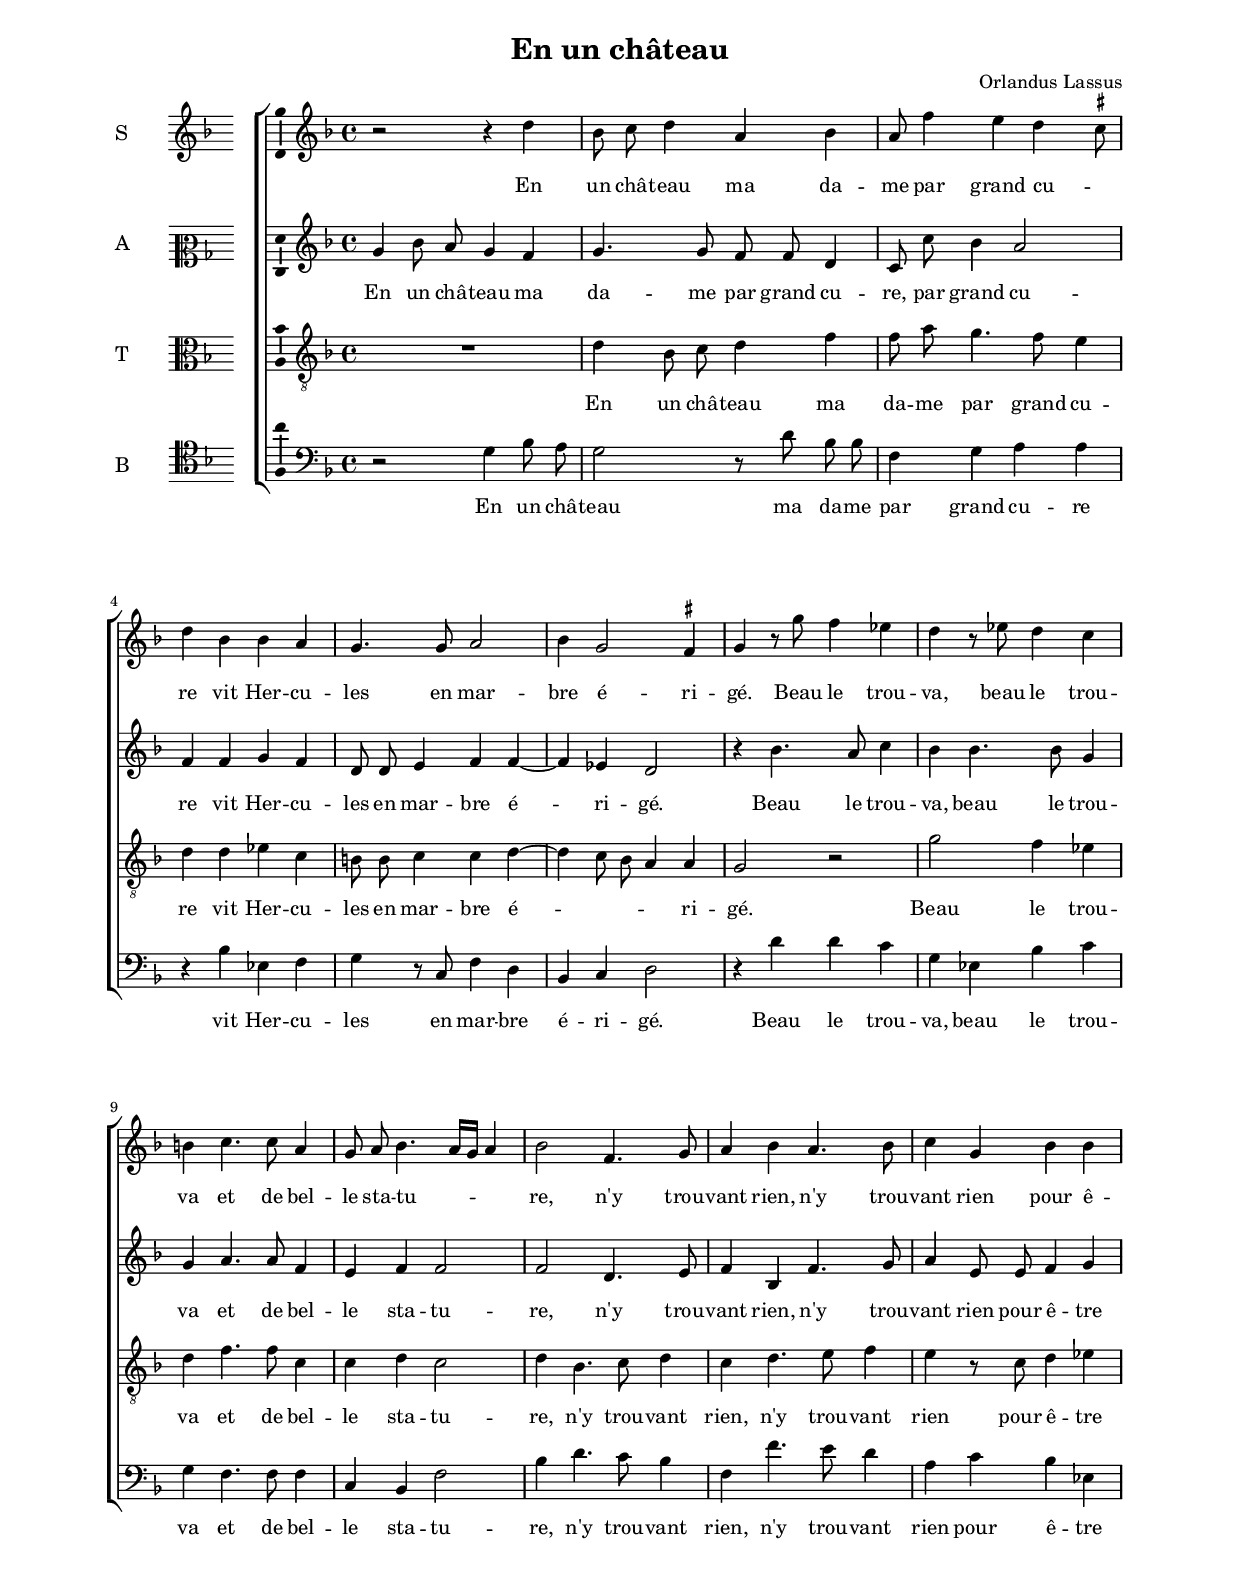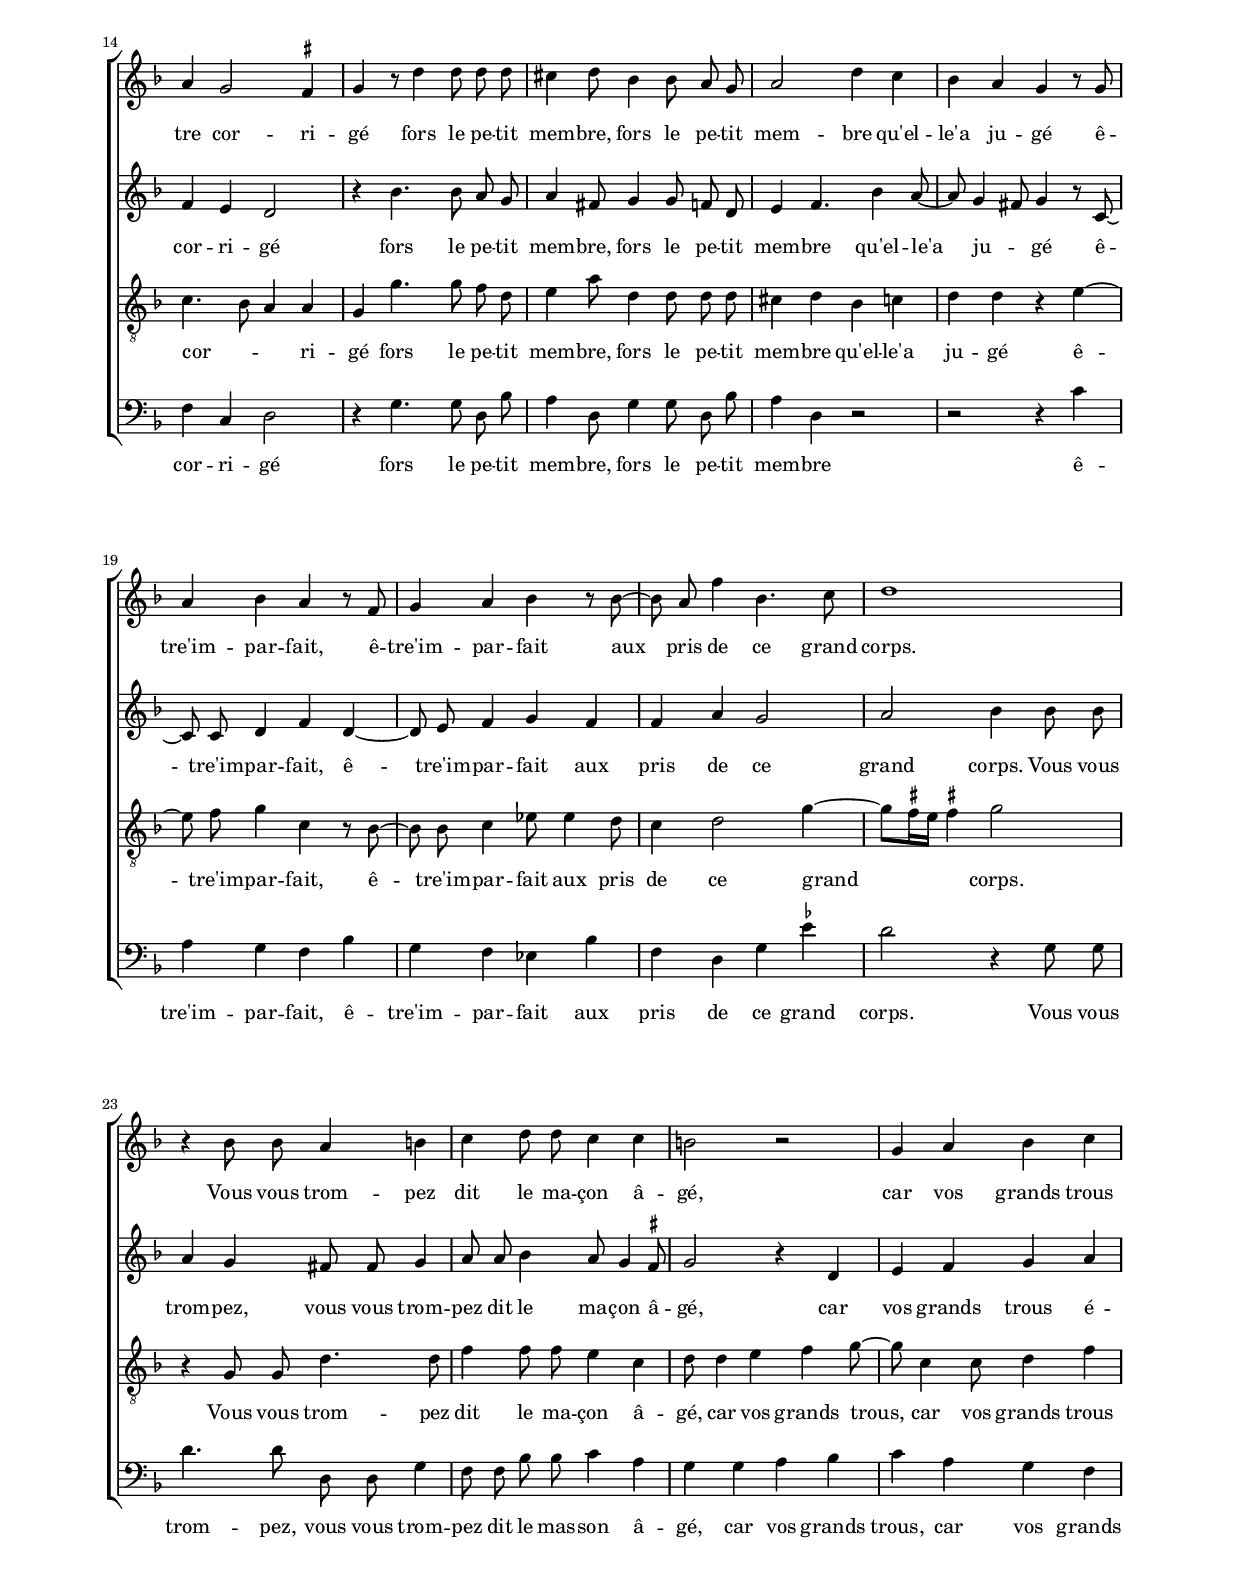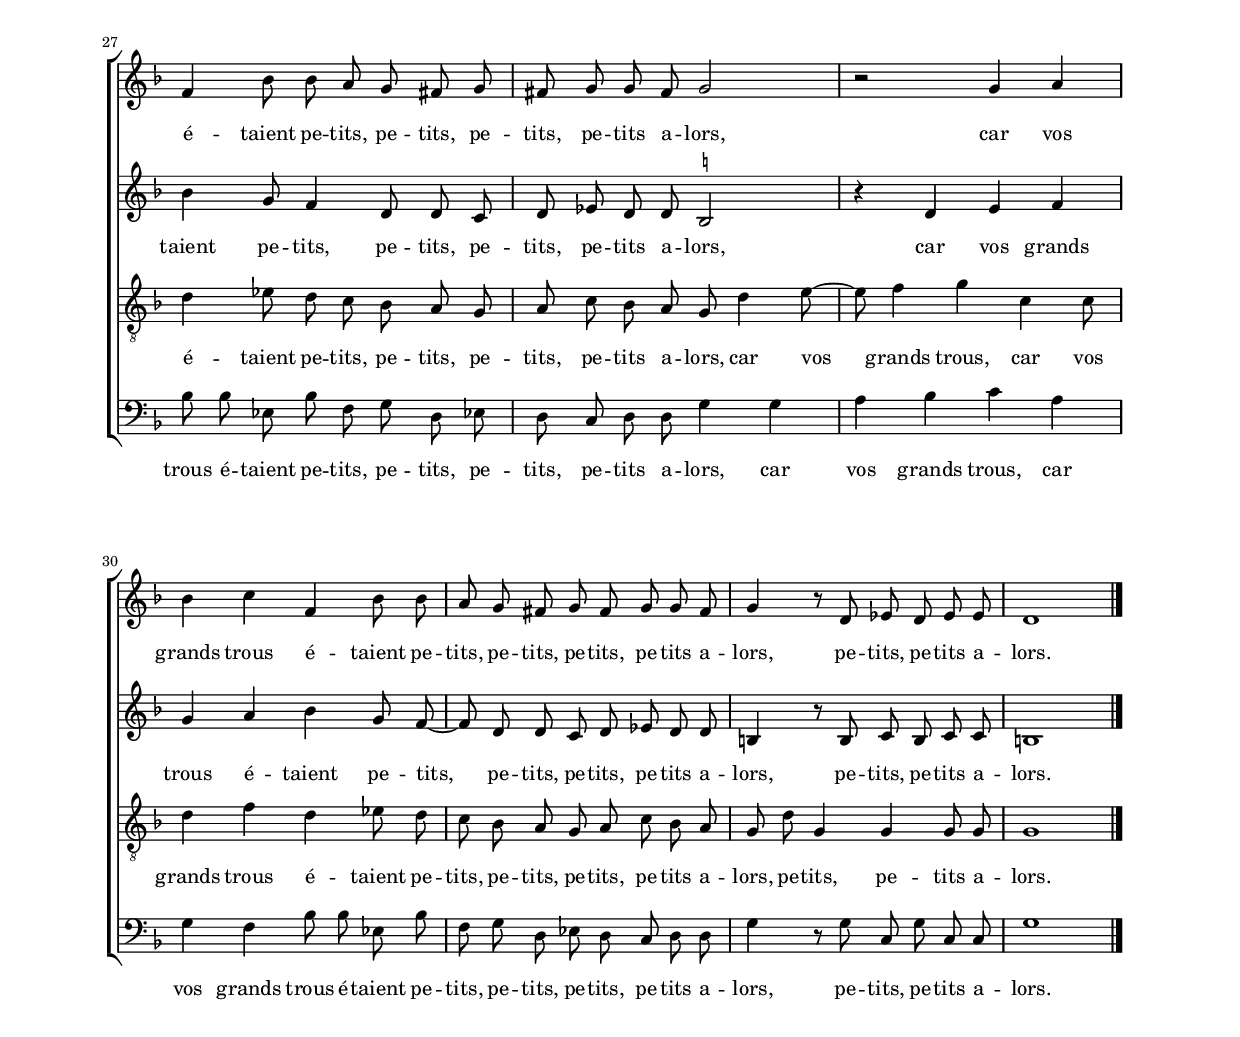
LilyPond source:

\header
{
  title="En un château"
  composer="Orlandus Lassus"
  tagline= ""
}

\version "2.24.3"
\include "deutsch.ly"
#(set-global-staff-size 16)
% #(set-default-paper-size "letter")
#(ly:set-option 'point-and-click #f)

	
global = {
	\key f \major
	\time 4/4
	\skip 1*33 \bar "|."
	}

	ficta = { \once \set suggestAccidentals = ##t }
	
	forget = #(define-music-function (music) (ly:music?) #{
		\accidentalStyle forget
		$music
		\accidentalStyle default
		#})
	
	m = \melisma
	me = \melismaEnd


\paper
	{
	top-margin = 2 \cm
	bottom-margin = 2 \cm
	left-margin = 2 \cm
	right-margin = 2 \cm
	ragged-bottom = ##f
	ragged-last-bottom = ##t
	print-page-number = ##f
	system-system-spacing = #'((basic-distance . 20) (minimum-distance . 14) (padding . 8) (strechability . 150))
%	systems-per-page = 3
%	min-systems-per-page = 3
%	oddHeaderMarkup = \markup { \fill-line { \null \null \column \right-align { \fontsize #1 \fromproperty #'page:page-number-string \null } } }
%	evenHeaderMarkup = \markup { \column \right-align { \fontsize #1 \fromproperty #'page:page-number-string \null } }
	}


incipitcantus = \markup { \score {
	{
	\set Staff.instrumentName = \markup { \fontsize #1 "S" }
	\key f \major
	\clef violin
	s4 \bar ""
	}
	\layout  {
	raggedright = ##t
	indent = 1.5 \cm
	line-width = 2.6\cm
	\context { \Staff \remove Time_signature_engraver }
	\override Staff.Clef.Y-extent = #'(0 . 0)
	}} \hspace #1 }
	
      
incipitaltus = \markup { \score {
	{
	\set Staff.instrumentName = \markup { \fontsize #1 "A" }
	\key f \major
	\clef mezzosoprano
	s4 \bar ""
	}
	\layout  {
	raggedright = ##t
	indent = 1.5 \cm
	line-width = 2.6\cm
	\context { \Staff \remove Time_signature_engraver }
	\override Staff.Clef.Y-extent = #'(0 . 0)
	}} \hspace #1 }


incipittenor = \markup { \score {
	{
	\set Staff.instrumentName = \markup { \fontsize #1 "T" }
	\key f \major
	\clef alto
	s4 \bar ""
	}
	\layout  {
	raggedright = ##t
	indent = 1.5 \cm
	line-width = 2.6\cm
	\context { \Staff \remove Time_signature_engraver }
	\override Staff.Clef.Y-extent = #'(0 . 0)
	}} \hspace #1 }


incipitbassus = \markup { \score {
	{
	\set Staff.instrumentName = \markup { \fontsize #1 "B" }
	\key f \major
	\clef tenor
	s4 \bar ""
	}
	\layout  {
	raggedright = ##t
	indent = 1.5 \cm
	line-width = 2.6\cm
	\context { \Staff \remove Time_signature_engraver }
	\override Staff.Clef.Y-extent = #'(0 . 0)
	}} \hspace #1 }


cantus =  \relative c''
	{
	\autoBeamOff
	r2 r4 d
	b8 c d4 a b
	a8 f'4 e d \m \ficta cis8 \me
	d4 b b a
%5
	g4. g8 a2 |
	b4 g2 \ficta fis4
	g4 r8 g' f4 es
	d4 r8 es d4 c
	h4 c4. c8 a4
%10
	g8 a b4. \m a16[ g] a4 \me |
	b2 f4. g8
	a4 b a4. b8
	c4 g b b
	a4 g2 \ficta fis4
%15
	g4 r8 d'4 d8 d d |
	cis4 d8 b4 b8 a g
	a2 d4 c
	b4 a g r8 g
	a4 b a r8 f
%20
	g4 a b r8 b~ |
	b8 a f'4 b,4. c8
	d1
	r4 b8 b a4 h
	c4 d8 d c4 c
%25
	h2 r |
	g4 a b c
	f,4 b8 b a g fis g
	fis8 g g fis g2
	r2 g4 a
%30
	b4 c f, b8 b |
	a8 g fis g fis g g fis
	g4 r8 d es d es es
	d1 |
	}


altus =  \relative c'
	{
	\autoBeamOff
	g'4  b8 a g4 f
	g4. g8 f f d4
	c8 c' b4 a2
	f4 f g f
%5
	d8 d e4 f f~ |
	f4 es d2
	r4 b'4. a8 c4
	b4 b4. b8 g4
	g4 a4. a8 f4
%10
	e4 f f2 |
	f2 d4. e8
	f4 b, f'4. g8
	a4 e8 e f4 g
	f4 e d2
%15
	r4 b'4. b8 a g |
	a4 fis8 g4 g8 f d
	e4 f4. b4 a8~
	a8 g4 \m fis8 \me g4 r8 c,~
	c8 c d4 f d~
%20
	d8 e f4 g f |
	f4 a g2
	a2 b4 b8 b
	a4 g fis8 fis g4
	a8 a b4 a8 g4 \ficta fis8
%25
	g2 r4 d |
	e4 f g a
	b4 g8 f4 d8 d c
	d8 es d d \ficta h2
	r4 d e f
%30
	g4 a b g8 f~ |
	f8 d d c d es d d
	h4 r8 h c h c c
	h1 |
	}


tenor =  \relative c'
	{
	\autoBeamOff
	R1
	d4 b8 c d4 f
	f8 a g4. f8 e4
	d4 d es c
%5
	h8 h c4 c d~ |
	d4 \m c8 b a4 \me a
	g2 r
	g'2 f4 es
	d4 f4. f8 c4
%10
	c4 d c2 |
	d4 b4. c8 d4
	c4 d4. e8 f4
	e4 r8 c d4 es
	c4. \m b8 a4 \me a
%15
	g4 g'4. g8 f d |
	e4 a8 d,4 d8 d d
	cis4 d b c
	d4 d r e~
	e8 f g4 c, r8 b~
%20
	b8 b c4 es8 es4 d8 |
	c4 d2 g4~
	g8[ \m \ficta fis16 e] \ficta fis!4 \me g2
	r4 g,8 g d'4. d8
	f4 f8 f e4 c
%25
	d8 d4 e f g8~ |
	g8 c,4 c8 d4 f
	d4 es8 d c b a g
	a8 c b a g d'4 e8~
	e8 f4 g c, c8
%30
	d4 f d es8 d |
	c8 b a g a c b a
	g8 d' g,4 g g8 g
	g1 |
	}


bassus  =  \relative c
	{
	\autoBeamOff
	r2 g'4 b8 a
	g2 r8 d' b b
	f4 g a a
	r4 b es, f
%5
	g4 r8 c, f4 d |
	b4 c d2
	r4 d' d c
	g4 es b' c
	g4 f4. f8 f4
%10
	c4 b f'2 |
	b4 d4. c8 b4
	f4 f'4. e8 d4
	a4 c b es,
	f4 c d2
%15
	r4 g4. g8 d b' |
	a4 d,8 g4 g8 d b'
	a4 d, r2
	r2 r4 c'
	a4 g f b
%20
	g4 f es b' |
	f4 d g \ficta es'
	d2 r4 g,8 g
	d'4. d8 d, d g4
	f8 f b b c4 a
%25
	g4 g a b |
	c4 a g f
	b8 b es, b' f g d es!
	d8 c d d g4 g
	a4 b c a
%30
	g4 f b8 b es, b' |
	f8 g d es d c d d
	g4 r8 g c, g' c, c
	g'1 |
	}

lyricscantus = \lyricmode {
	En un châ -- teau ma da -- me par grand cu -- re
	vit Her -- cu -- les en mar -- bre é -- ri -- gé.
	Beau le trou -- va,
	beau le trou -- va et de bel -- le sta -- tu -- re,
	n'y trou -- vant rien,
	n'y trou -- vant rien pour ê -- tre cor -- ri -- gé
	fors le pe -- tit mem -- bre,
	fors le pe -- tit mem -- bre qu'el -- le'a ju -- gé
	ê -- tre'im -- par -- fait,
	ê -- tre'im -- par -- fait aux pris de ce grand corps.
	Vous vous trom -- pez dit le ma -- çon â -- gé,
	car vos grands trous é -- taient pe -- tits, pe -- tits, pe -- tits, pe -- tits a -- lors,
	car vos grands trous é -- taient pe -- tits, pe -- tits, pe -- tits, pe -- tits a -- lors,
	pe -- tits, pe -- tits a -- lors.
	}


lyricsaltus = \lyricmode {
	En un châ -- teau ma da -- me par grand cu -- re,
	par grand cu -- re
	vit Her -- cu -- les en mar -- bre é -- ri -- gé.
	Beau le trou -- va,
	beau le trou -- va et de bel -- le sta -- tu -- re,
	n'y trou -- vant rien,
	n'y trou -- vant rien pour ê -- tre cor -- ri -- gé
	fors le pe -- tit mem -- bre,
	fors le pe -- tit mem -- bre qu'el -- le'a ju -- gé
	ê -- tre'im -- par -- fait,
	ê -- tre'im -- par -- fait aux pris de ce grand corps.
	Vous vous trom -- pez,
	vous vous trom -- pez dit le ma -- çon â -- gé,
	car vos grands trous é -- taient pe -- tits, pe -- tits, pe -- tits, pe -- tits a -- lors,
	car vos grands trous é -- taient pe -- tits, pe -- tits, pe -- tits, pe -- tits a -- lors,
	pe -- tits, pe -- tits a -- lors.
	}


lyricstenor = \lyricmode {
	En un châ -- teau ma da -- me par grand cu -- re
	vit Her -- cu -- les en mar -- bre é -- ri -- gé.
	Beau le trou -- va et de bel -- le sta -- tu -- re,
	n'y trou -- vant rien,
	n'y trou -- vant rien pour ê -- tre cor -- ri -- gé
	fors le pe -- tit mem -- bre,
	fors le pe -- tit mem -- bre qu'el -- le'a ju -- gé
	ê -- tre'im -- par -- fait,
	ê -- tre'im -- par -- fait aux pris de ce grand corps.
	Vous vous trom -- pez dit le ma -- çon â -- gé,
	car vos grands trous,
	car vos grands trous é -- taient pe -- tits, pe -- tits, pe -- tits, pe -- tits a -- lors,
	car vos grands trous,
	car vos grands trous é -- taient pe -- tits, pe -- tits, pe -- tits, pe -- tits a -- lors,
	pe -- tits, pe -- tits a -- lors.
	}


lyricsbassus = \lyricmode {
	En un châ -- teau ma da -- me par grand cu -- re
	vit Her -- cu -- les en mar -- bre é -- ri -- gé.
	Beau le trou -- va,
	beau le trou -- va et de bel -- le sta -- tu -- re,
	n'y trou -- vant rien,
	n'y trou -- vant rien pour ê -- tre cor -- ri -- gé
	fors le pe -- tit mem -- bre,
	fors le pe -- tit mem -- bre
	ê -- tre'im -- par -- fait,
	ê -- tre'im -- par -- fait aux pris de ce grand corps.
	Vous vous trom -- pez,
	vous vous trom -- pez dit le mas -- son â -- gé,
	car vos grands trous,
	car vos grands trous é -- taient pe -- tits, pe -- tits, pe -- tits, pe -- tits a -- lors,
	car vos grands trous,
	car vos grands trous é -- taient pe -- tits, pe -- tits, pe -- tits, pe -- tits a -- lors,
	pe -- tits, pe -- tits a -- lors.
	}


\score
{  
  	\transpose c c {
	\new ChoirStaff \with { \override StaffGrouper.staff-staff-spacing.basic-distance = #13 }
	<<

	\new Staff << \global
	\new Voice="v1" {
		\set Staff.instrumentName=\incipitcantus
		\set Staff.midiInstrument = "reed organ"
		\clef violin
		\cantus }
	\new Lyrics \lyricsto "v1" {\lyricscantus }
	>>


	\new Staff << \global
	\new Voice="v2" {
		\set Staff.instrumentName=\incipitaltus
		\set Staff.midiInstrument = "reed organ"
		\clef violin % "G_8"
		\altus}
	\new Lyrics \lyricsto "v2" {\lyricsaltus }
	>>


	\new Staff << \global
	\new Voice="v3" {
		\set Staff.instrumentName=\incipittenor
		\set Staff.midiInstrument = "reed organ"
		\clef "G_8"
		\tenor }
	\new Lyrics \lyricsto "v3" {\lyricstenor }
	>>


	\new Staff << \global
	\new Voice="v4" {
		\set Staff.instrumentName=\incipitbassus
		\set Staff.midiInstrument = "reed organ"
		\clef bass 
		\bassus }
	\new Lyrics \lyricsto "v4" {\lyricsbassus}
	>>

	>>
	} % transpose

	\layout
	{
	indent = 2.5 \cm
	\context { \Lyrics \override VerticalAxisGroup.nonstaff-relatedstaff-spacing.padding = #2 }
	\context { \Staff \override TimeSignature.break-visibility = #end-of-line-invisible }
	\context { \Staff \consists Ambitus_engraver }
	\context { \Score \override BarNumber.padding = #2 }
	\context { \Voice \override NoteHead.style = #'baroque }
	}

\midi
	{
	\tempo 4 = 90
	}
	
}


% EOF
